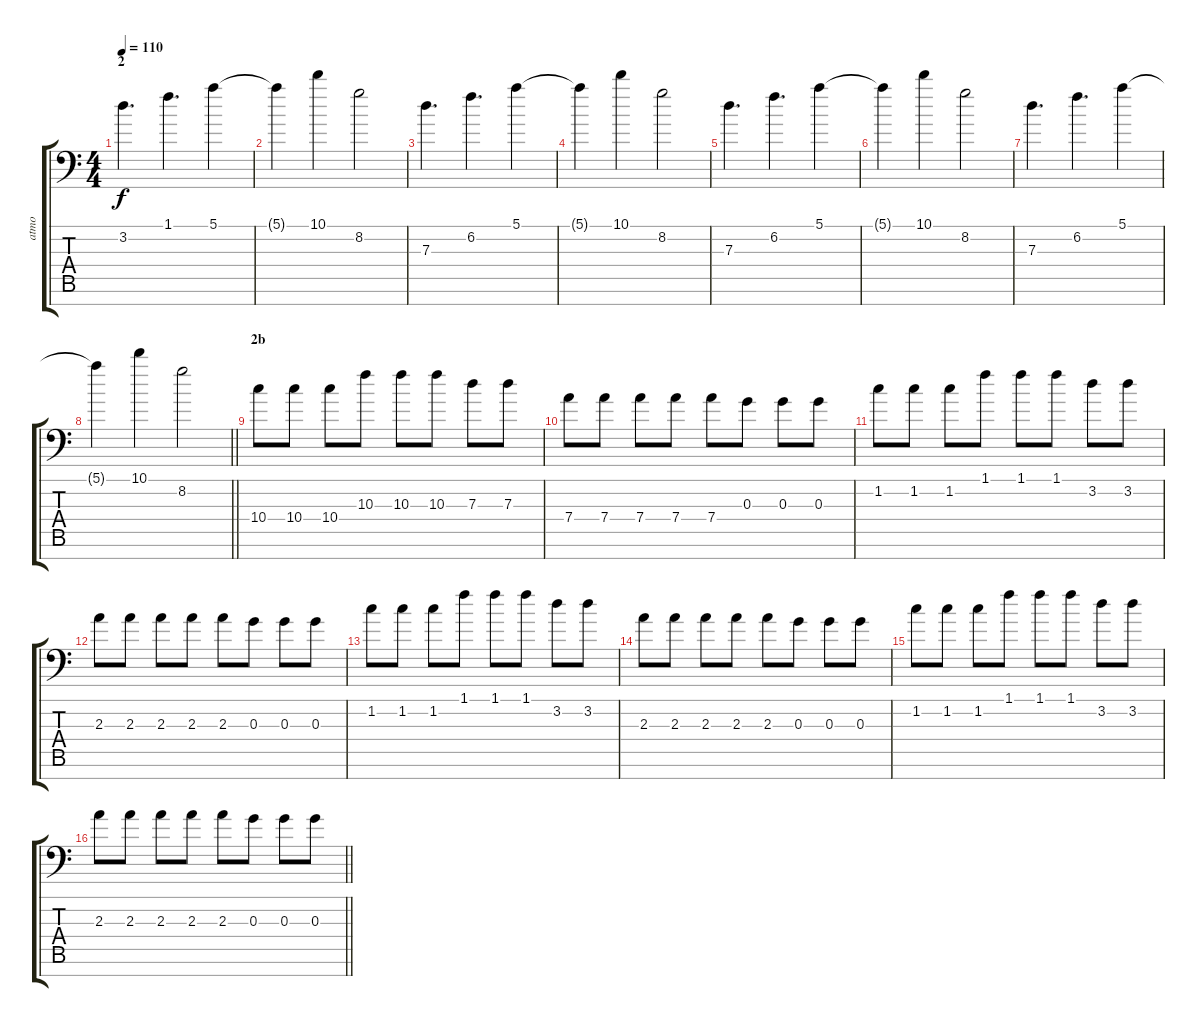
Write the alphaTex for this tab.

\track ("atmo" "atmo") {instrument acousticguitarsteel}
\staff {score tabs}
\tuning (E4 B3 G3 D3 A2 E2 A1) {hide}
\ts (4 4)
\section ("" "2")
\tempo 110
\clef f4
\ks c
3.2.4{d dy f} 1.1.4{d} 5.1.4 |
5.1{t}.4 10.1.4 8.2.2 |
7.3.4{d} 6.2.4{d} 5.1.4 |
5.1{t}.4 10.1.4 8.2.2 |
7.3.4{d} 6.2.4{d} 5.1.4 |
5.1{t}.4 10.1.4 8.2.2 |
7.3.4{d} 6.2.4{d} 5.1.4 |
\barLineRight lightlight
5.1{t}.4 10.1.4 8.2.2 |
\section ("" "2b")
10.4.8 10.4.8 10.4.8 10.3.8 10.3.8 10.3.8 7.3.8 7.3.8 |
7.4.8 7.4.8 7.4.8 7.4.8 7.4.8 0.3.8 0.3.8 0.3.8 |
1.2.8 1.2.8 1.2.8 1.1.8 1.1.8 1.1.8 3.2.8 3.2.8 |
2.3.8 2.3.8 2.3.8 2.3.8 2.3.8 0.3.8 0.3.8 0.3.8 |
1.2.8 1.2.8 1.2.8 1.1.8 1.1.8 1.1.8 3.2.8 3.2.8 |
2.3.8 2.3.8 2.3.8 2.3.8 2.3.8 0.3.8 0.3.8 0.3.8 |
1.2.8 1.2.8 1.2.8 1.1.8 1.1.8 1.1.8 3.2.8 3.2.8 |
\barLineRight lightlight
2.3.8 2.3.8 2.3.8 2.3.8 2.3.8 0.3.8 0.3.8 0.3.8
